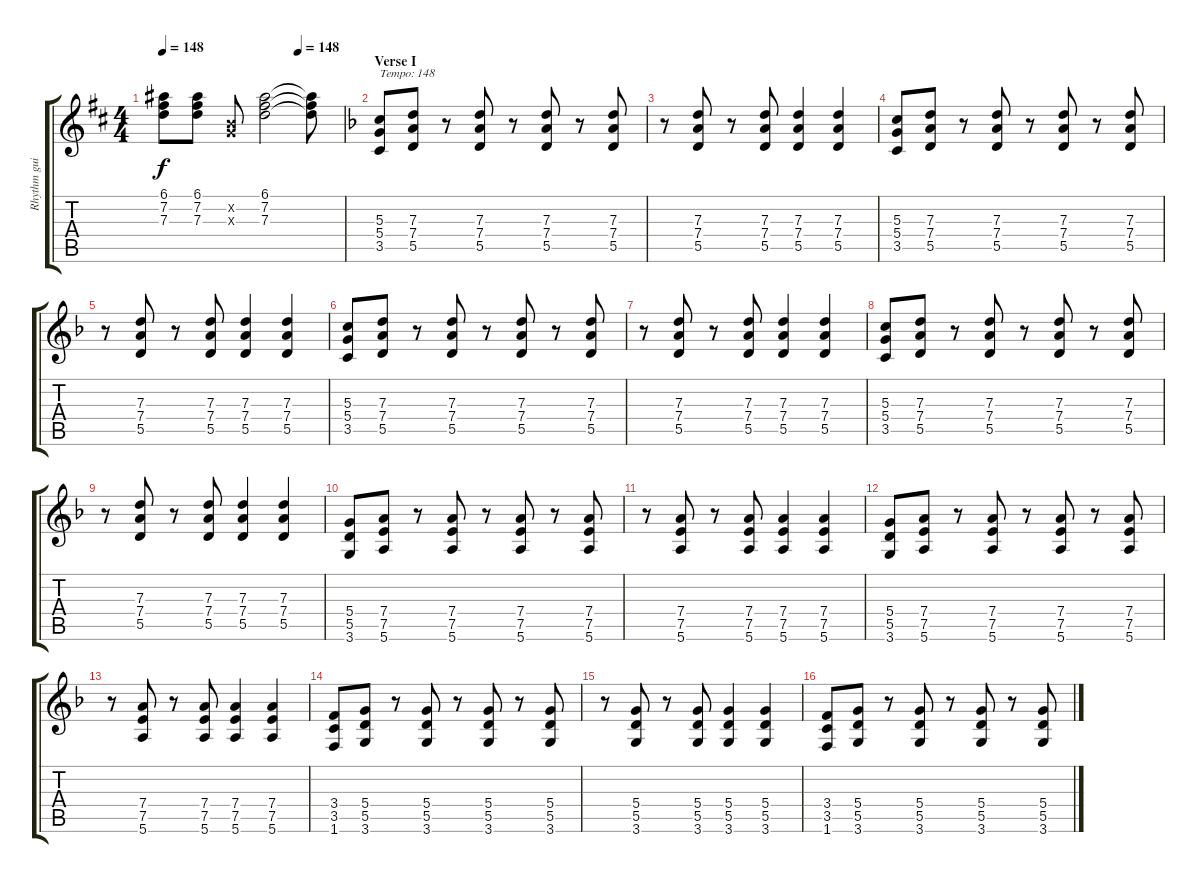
\track ("Rhythm guitar" "Rhythm gui") {instrument distortionguitar}
\staff {score tabs}
\tuning (E4 B3 G3 D3 A2 E2) {hide}
\ts (4 4)
\tempo 148
\tempo (148 0.75)
\clef g2
\ks d
(6.1{t} 7.2{t} 7.3{t}).8{dy f volume 10 instrument electricguitarjazz} (6.1 7.2 7.3).8 (0.2{x} 0.3{x}).8 (6.1 7.2 7.3).2 (6.1{t} 7.2{t} 7.3{t}).8 |
\section ("" "Verse I")
\ks dminor
(5.3 5.4 3.5).8{txt "Tempo: 148" volume 12 instrument distortionguitar} (7.3 7.4 5.5).8 r.8 (7.3 7.4 5.5).8 r.8 (7.3 7.4 5.5).8 r.8 (7.3 7.4 5.5).8 |
r.8 (7.3 7.4 5.5).8 r.8 (7.3 7.4 5.5).8 (7.3 7.4 5.5).4 (7.3 7.4 5.5).4 |
(5.3 5.4 3.5).8{volume 12 instrument distortionguitar} (7.3 7.4 5.5).8 r.8 (7.3 7.4 5.5).8 r.8 (7.3 7.4 5.5).8 r.8 (7.3 7.4 5.5).8 |
r.8 (7.3 7.4 5.5).8 r.8 (7.3 7.4 5.5).8 (7.3 7.4 5.5).4 (7.3 7.4 5.5).4 |
(5.3 5.4 3.5).8{volume 12 instrument distortionguitar} (7.3 7.4 5.5).8 r.8 (7.3 7.4 5.5).8 r.8 (7.3 7.4 5.5).8 r.8 (7.3 7.4 5.5).8 |
r.8 (7.3 7.4 5.5).8 r.8 (7.3 7.4 5.5).8 (7.3 7.4 5.5).4 (7.3 7.4 5.5).4 |
(5.3 5.4 3.5).8{volume 12 instrument distortionguitar} (7.3 7.4 5.5).8 r.8 (7.3 7.4 5.5).8 r.8 (7.3 7.4 5.5).8 r.8 (7.3 7.4 5.5).8 |
r.8 (7.3 7.4 5.5).8 r.8 (7.3 7.4 5.5).8 (7.3 7.4 5.5).4 (7.3 7.4 5.5).4 |
(5.4 5.5 3.6).8{volume 12 instrument distortionguitar} (7.4 7.5 5.6).8 r.8 (7.4 7.5 5.6).8 r.8 (7.4 7.5 5.6).8 r.8 (7.4 7.5 5.6).8 |
r.8 (7.4 7.5 5.6).8 r.8 (7.4 7.5 5.6).8 (7.4 7.5 5.6).4 (7.4 7.5 5.6).4 |
(5.4 5.5 3.6).8{volume 12 instrument distortionguitar} (7.4 7.5 5.6).8 r.8 (7.4 7.5 5.6).8 r.8 (7.4 7.5 5.6).8 r.8 (7.4 7.5 5.6).8 |
r.8 (7.4 7.5 5.6).8 r.8 (7.4 7.5 5.6).8 (7.4 7.5 5.6).4 (7.4 7.5 5.6).4 |
(3.4 3.5 1.6).8{volume 12 instrument distortionguitar} (5.4 5.5 3.6).8 r.8 (5.4 5.5 3.6).8 r.8 (5.4 5.5 3.6).8 r.8 (5.4 5.5 3.6).8 |
r.8 (5.4 5.5 3.6).8 r.8 (5.4 5.5 3.6).8 (5.4 5.5 3.6).4 (5.4 5.5 3.6).4 |
(3.4 3.5 1.6).8{volume 12 instrument distortionguitar} (5.4 5.5 3.6).8 r.8 (5.4 5.5 3.6).8 r.8 (5.4 5.5 3.6).8 r.8 (5.4 5.5 3.6).8
